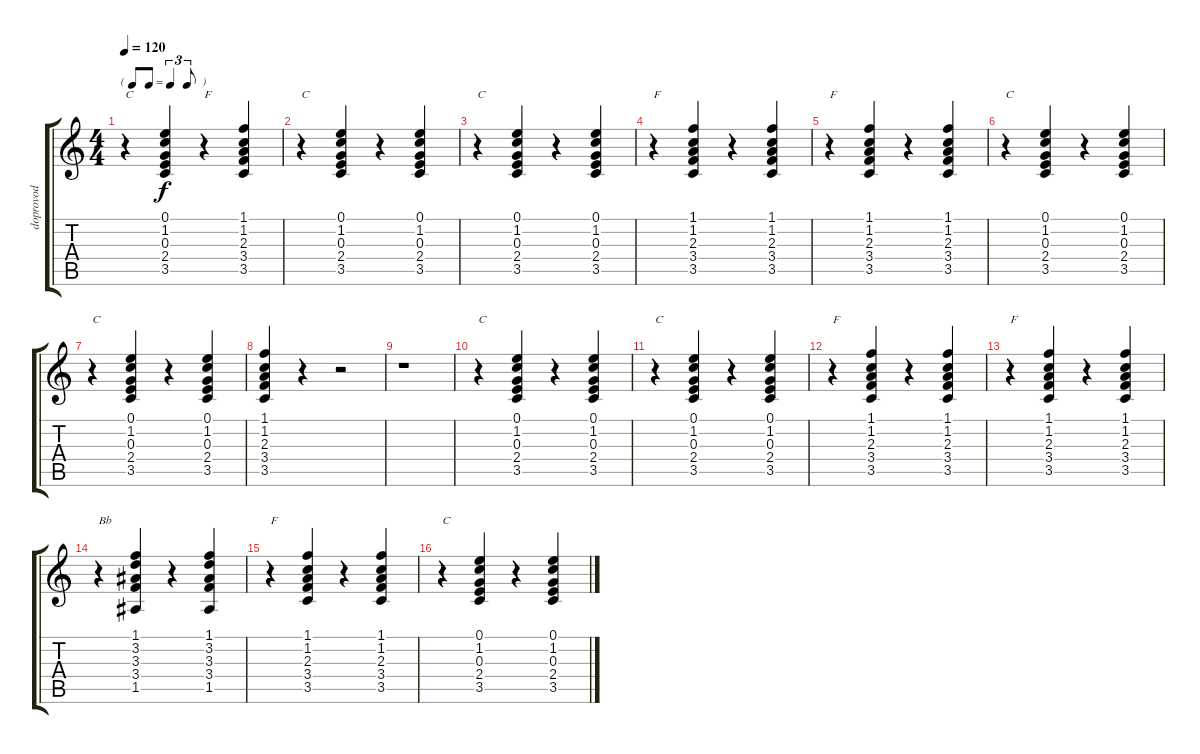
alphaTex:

\track ("doprovod" "doprovod") {instrument acousticguitarsteel}
\staff {score tabs}
\tuning (E4 B3 G3 D3 A2 E2) {hide}
\ts (4 4)
\tf triplet8th
\tempo 120
\clef g2
\ks c
r.4{txt "C" dy f} (0.1 1.2 0.3 2.4 3.5).4 r.4{txt "F"} (1.1 1.2 2.3 3.4 3.5).4 |
r.4{txt "C"} (0.1 1.2 0.3 2.4 3.5).4 r.4 (0.1 1.2 0.3 2.4 3.5).4 |
r.4{txt "C"} (0.1 1.2 0.3 2.4 3.5).4 r.4 (0.1 1.2 0.3 2.4 3.5).4 |
r.4{txt "F"} (1.1 1.2 2.3 3.4 3.5).4 r.4 (1.1 1.2 2.3 3.4 3.5).4 |
r.4{txt "F"} (1.1 1.2 2.3 3.4 3.5).4 r.4 (1.1 1.2 2.3 3.4 3.5).4 |
r.4{txt "C"} (0.1 1.2 0.3 2.4 3.5).4 r.4 (0.1 1.2 0.3 2.4 3.5).4 |
r.4{txt "C"} (0.1 1.2 0.3 2.4 3.5).4 r.4 (0.1 1.2 0.3 2.4 3.5).4 |
(1.1 1.2 2.3 3.4 3.5).4 r.4 r.2 |
r.1 |
r.4{txt "C"} (0.1 1.2 0.3 2.4 3.5).4 r.4 (0.1 1.2 0.3 2.4 3.5).4 |
r.4{txt "C"} (0.1 1.2 0.3 2.4 3.5).4 r.4 (0.1 1.2 0.3 2.4 3.5).4 |
r.4{txt "F"} (1.1 1.2 2.3 3.4 3.5).4 r.4 (1.1 1.2 2.3 3.4 3.5).4 |
r.4{txt "F"} (1.1 1.2 2.3 3.4 3.5).4 r.4 (1.1 1.2 2.3 3.4 3.5).4 |
r.4{txt "Bb"} (1.1 3.2 3.3 3.4 1.5).4 r.4 (1.1 3.2 3.3 3.4 1.5).4 |
r.4{txt "F"} (1.1 1.2 2.3 3.4 3.5).4 r.4 (1.1 1.2 2.3 3.4 3.5).4 |
r.4{txt "C"} (0.1 1.2 0.3 2.4 3.5).4 r.4 (0.1 1.2 0.3 2.4 3.5).4
